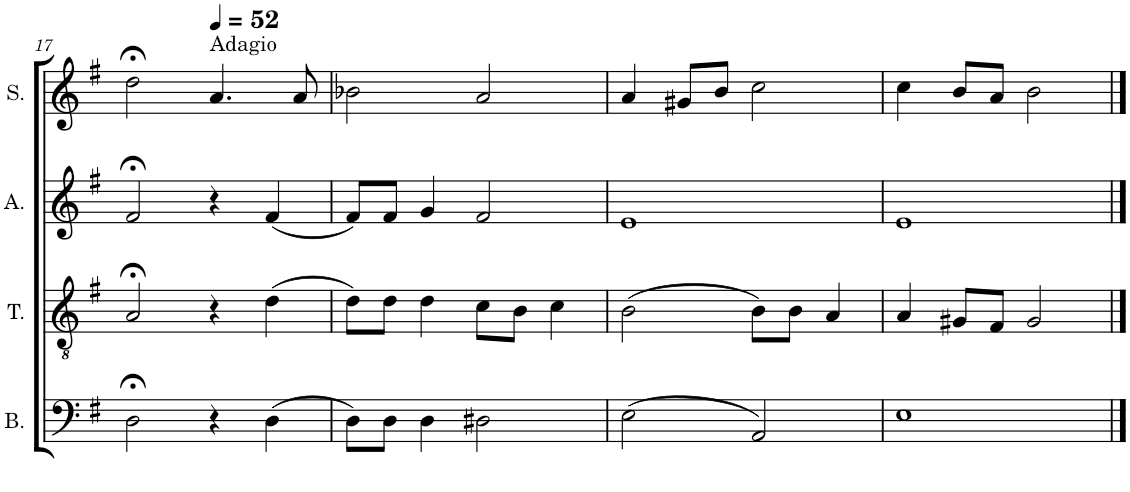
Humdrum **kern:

**kern	**kern	**kern	**kern
*part4	*part3	*part2	*part1
*staff4	*staff3	*staff2	*staff1
*I"Basse	*I"Ténor	*I"Alto	*I"Soprano
*I'B.	*I'T.	*I'A.	*I'S.
!!LO:PB:g=z
*clefF4	*clefGv2	*clefG2	*clefG2
*k[f#]	*k[f#]	*k[f#]	*k[f#]
*M4/4	*M4/4	*M4/4	*M4/4
*met(c)	*met(c)	*met(c)	*met(c)
=17	=17	=17	=17
2D;<\	2A;</	2f#;</	2dd;<\
*	*	*	*MM52
!	!	!	!LO:TX:a:t=Adagio
4r	4r	4r	4.a/
(4D\	(4d\	(4f#/	.
.	.	.	8a/
=18	=18	=18	=18
8D\L)	8d\L)	8f#/L)	2b-X\
8D\J	8d\J	8f#/J	.
4D\	4d\	4g/	.
2D#X\	8c\L	2f#/	2a/
.	8B\J	.	.
.	4c\	.	.
=19	=19	=19	=19
(2E\	(2B\	1e	4a/
.	.	.	8g#X/L
.	.	.	8b/J
2AA/)	8B\L)	.	2cc\
.	8B\J	.	.
.	4A/	.	.
=20	=20	=20	=20
1E	4A/	1e	4cc\
.	8G#X/L	.	8b/L
.	8F#/J	.	8a/J
.	2G#/	.	2b\
==	==	==	==
*-	*-	*-	*-
